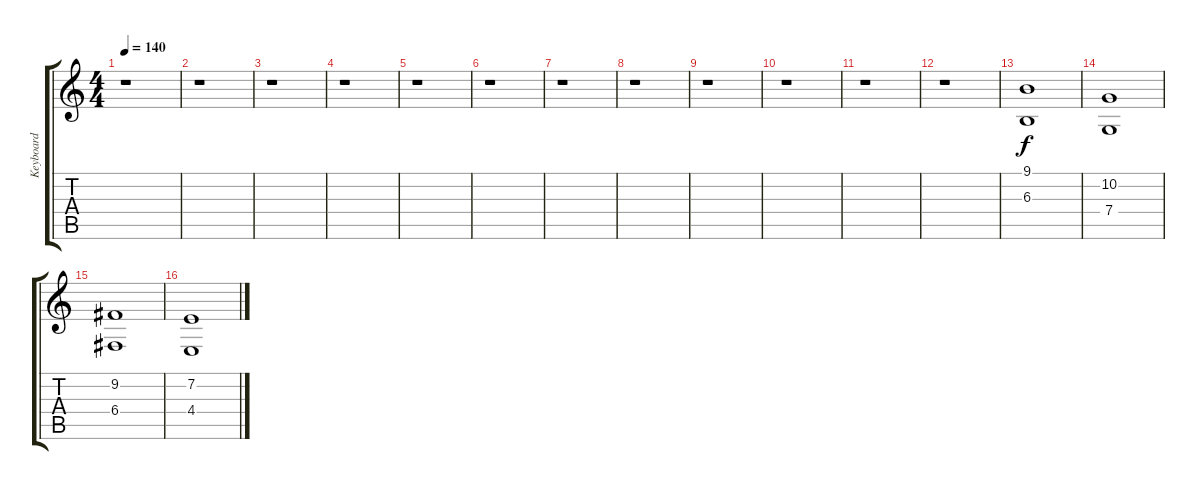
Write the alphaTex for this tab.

\track ("Keyboard" "Keyboard") {instrument lead2sawtooth}
\staff {score tabs}
\tuning (D4 A3 F3 C3 G2 D2) {hide}
\ts (4 4)
\tempo 140
\clef g2
\ks c
r.1{dy f} |
r.1 |
r.1 |
r.1 |
r.1 |
r.1 |
r.1 |
r.1 |
r.1 |
r.1 |
r.1 |
r.1 |
(9.1 6.3).1 |
(10.2 7.4).1 |
(9.2 6.4).1 |
(7.2 4.4).1
